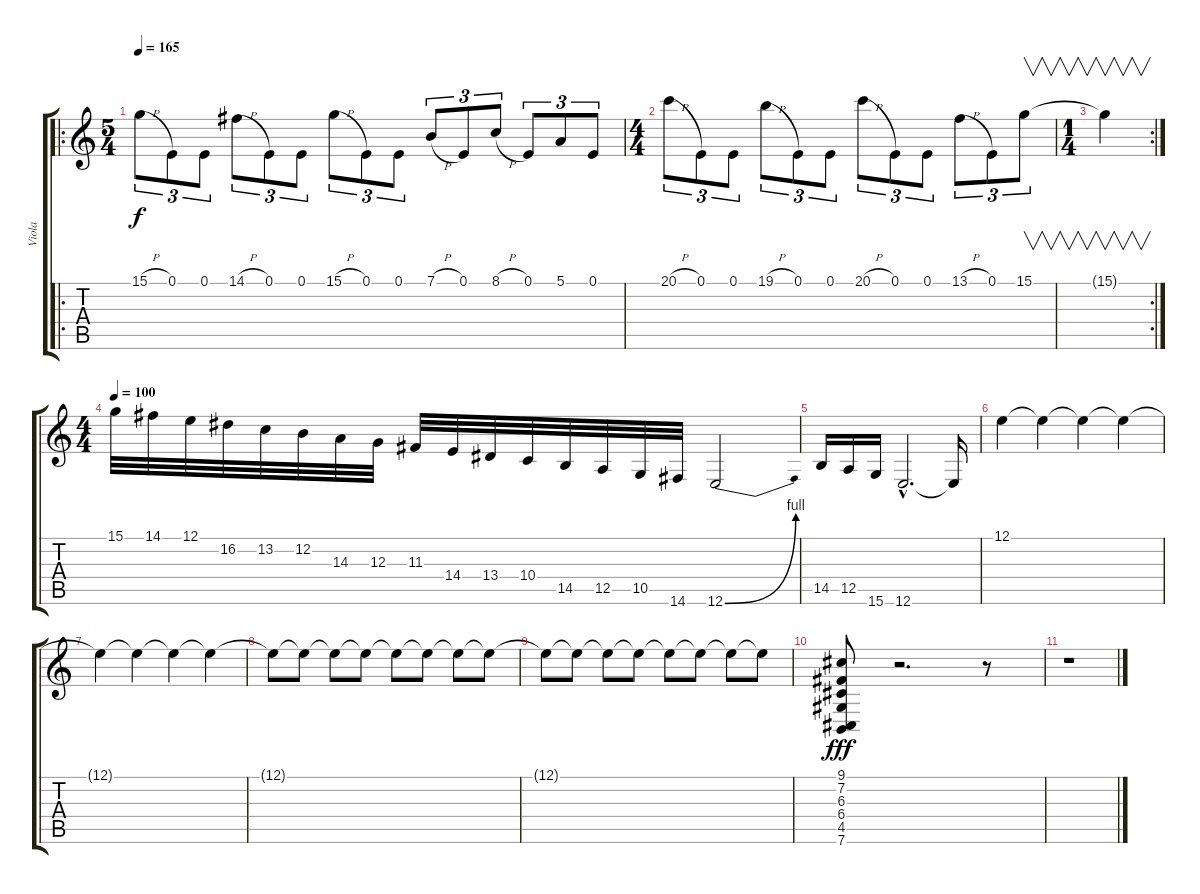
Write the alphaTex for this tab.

\track ("Viola" "Viola") {instrument viola}
\staff {score tabs}
\tuning (E4 B3 G3 D3 A2 E2) {hide}
\ro
\ts (5 4)
\tempo 165
\clef g2
\ks c
15.1{h}.8{tu (3 2) dy f} 0.1.8{tu (3 2)} 0.1.8{tu (3 2)} 14.1{h}.8{tu (3 2)} 0.1.8{tu (3 2)} 0.1.8{tu (3 2)} 15.1{h}.8{tu (3 2)} 0.1.8{tu (3 2)} 0.1.8{tu (3 2)} 7.1{h}.8{tu (3 2)} 0.1.8{tu (3 2)} 8.1{h}.8{tu (3 2)} 0.1.8{tu (3 2)} 5.1.8{tu (3 2)} 0.1.8{tu (3 2)} |
\ts (4 4)
20.1{h}.8{tu (3 2)} 0.1.8{tu (3 2)} 0.1.8{tu (3 2)} 19.1{h}.8{tu (3 2)} 0.1.8{tu (3 2)} 0.1.8{tu (3 2)} 20.1{h}.8{tu (3 2)} 0.1.8{tu (3 2)} 0.1.8{tu (3 2)} 13.1{h}.8{tu (3 2)} 0.1.8{tu (3 2)} 15.1.8{v tu (3 2)} |
\rc 2
\ts (1 4)
15.1{t}.4{v} |
\ts (4 4)
\tempo 100
15.1.32 14.1.32 12.1.32 16.2.32 13.2.32 12.2.32 14.3.32 12.3.32 11.3.32 14.4.32 13.4.32 10.4.32 14.5.32 12.5.32 10.5.32 14.6.32 12.6{be (bend 0 0 60 4)}.2 |
14.5.16 12.5.16 15.6.16 12.6{hac}.2{d} 12.6{t}.16 |
12.1.4{balance 0} 12.1{t}.4{balance 16} 12.1{t}.4{balance 0} 12.1{t}.4{balance 16} |
12.1{t}.4{balance 0} 12.1{t}.4{balance 16} 12.1{t}.4{balance 0} 12.1{t}.4{balance 16} |
12.1{t}.8{balance 3} 12.1{t}.8{balance 13} 12.1{t}.8{balance 3} 12.1{t}.8{balance 13} 12.1{t}.8{balance 3} 12.1{t}.8{balance 13} 12.1{t}.8{balance 3} 12.1{t}.8{balance 13} |
12.1{t}.8{balance 3} 12.1{t}.8{balance 13} 12.1{t}.8{balance 3} 12.1{t}.8{balance 13} 12.1{t}.8{balance 3} 12.1{t}.8{balance 13} 12.1{t}.8{balance 3} 12.1{t}.8{balance 13} |
(9.1 7.2 6.3 6.4 4.5 7.6).8{dy fff} r.2{d} r.8 |
r.1
